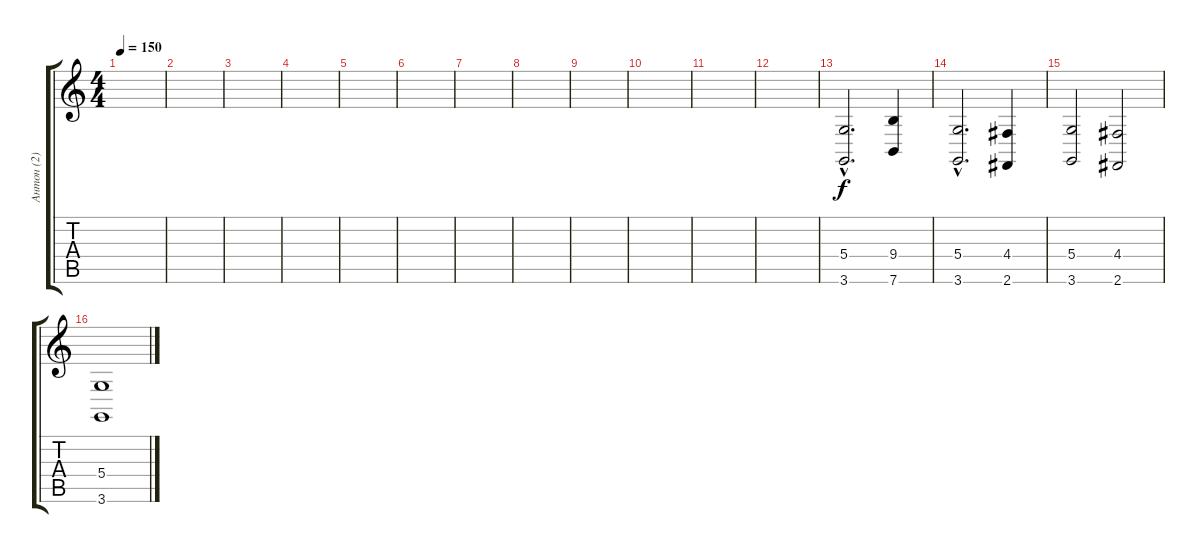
\track ("Антон (2) - клавиши" "Антон (2) ") {instrument acousticgrandpiano}
\staff {score tabs}
\tuning (E4 B3 G3 D3 A2 E2) {hide}
\ts (4 4)
\tempo 150
\clef g2
\ks c
|
|
|
|
|
|
|
|
|
|
|
|
(5.4{hac} 3.6{hac}).2{d} (9.4 7.6).4 |
(5.4{hac} 3.6{hac}).2{d} (4.4 2.6).4 |
(5.4 3.6).2 (4.4 2.6).2 |
(5.4 3.6).1
